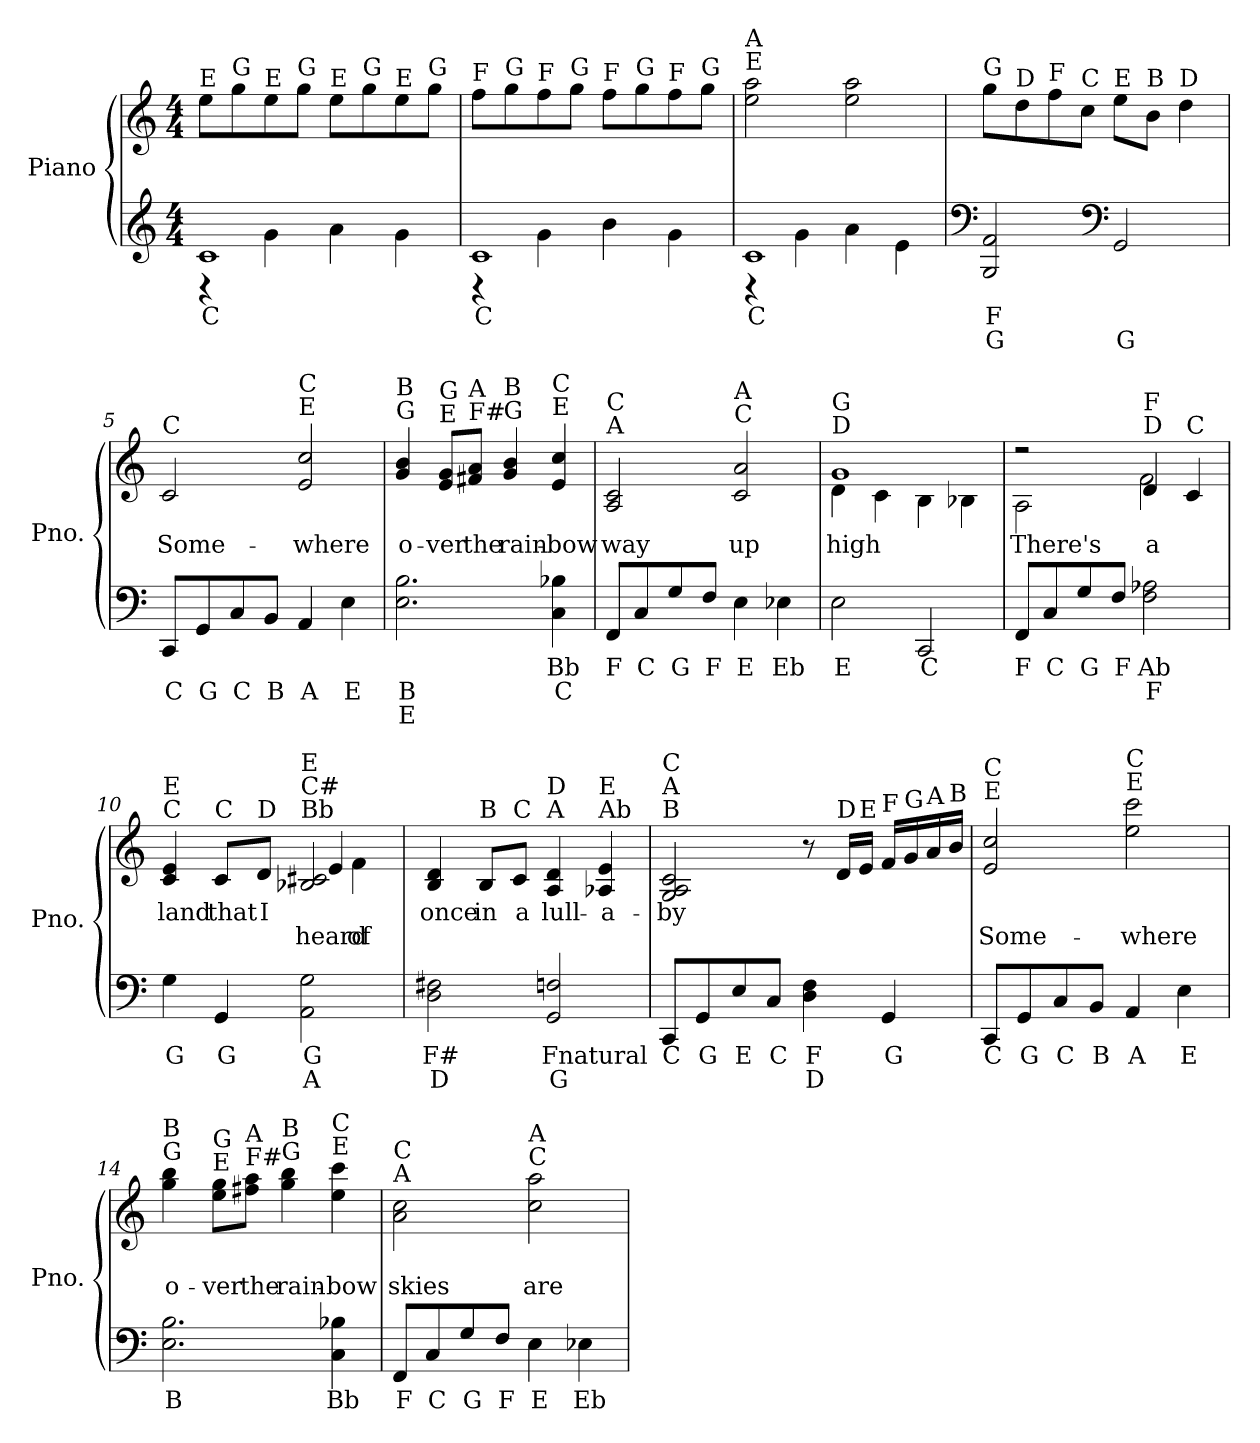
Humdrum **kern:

**kern	**text	**text	**text	**kern	**text	**text
*part1	*part1	*part1	*part1	*part1	*part1	*part1
*staff2	*staff2	*staff2	*staff2	*staff1	*staff1	*staff1
*I"Piano	*	*	*	*	*	*
*I'Pno.	*	*	*	*	*	*
*	*	*	*	*clefG2	*	*
*k[]	*	*	*	*k[]	*	*
*C:	*	*	*	*C:	*	*
*M4/4	*	*	*	*M4/4	*	*
=1	=1	=1	=1	=1	=1	=1
*^	*	*	*	*	*	*
!	!	!	!	!	!LO:TX:a:t=E	!	!
1c	4r	C	.	.	8ee\L	.	.
!	!	!	!	!	!LO:TX:a:t=G	!	!
.	.	.	.	.	8gg\	.	.
!	!	!	!	!	!LO:TX:a:t=E	!	!
.	4g\	.	.	.	8ee\	.	.
!	!	!	!	!	!LO:TX:a:t=G	!	!
.	.	.	.	.	8gg\J	.	.
!	!	!	!	!	!LO:TX:a:t=E	!	!
.	4a\	.	.	.	8ee\L	.	.
!	!	!	!	!	!LO:TX:a:t=G	!	!
.	.	.	.	.	8gg\	.	.
!	!	!	!	!	!LO:TX:a:t=E	!	!
.	4g\	.	.	.	8ee\	.	.
!	!	!	!	!	!LO:TX:a:t=G	!	!
.	.	.	.	.	8gg\J	.	.
=2	=2	=2	=2	=2	=2	=2	=2
!	!	!	!	!	!LO:TX:a:t=F	!	!
1c	4r	C	.	.	8ff\L	.	.
!	!	!	!	!	!LO:TX:a:t=G	!	!
.	.	.	.	.	8gg\	.	.
!	!	!	!	!	!LO:TX:a:t=F	!	!
.	4g\	.	.	.	8ff\	.	.
!	!	!	!	!	!LO:TX:a:t=G	!	!
.	.	.	.	.	8gg\J	.	.
!	!	!	!	!	!LO:TX:a:t=F	!	!
.	4b\	.	.	.	8ff\L	.	.
!	!	!	!	!	!LO:TX:a:t=G	!	!
.	.	.	.	.	8gg\	.	.
!	!	!	!	!	!LO:TX:a:t=F	!	!
.	4g\	.	.	.	8ff\	.	.
!	!	!	!	!	!LO:TX:a:t=G	!	!
.	.	.	.	.	8gg\J	.	.
=3	=3	=3	=3	=3	=3	=3	=3
!	!	!	!	!	!LO:TX:a:t=A\nE	!	!
1c	4r	C	.	.	2ee\ 2aa\	.	.
.	4g\	.	.	.	.	.	.
.	4a\	.	.	.	2ee\ 2aa\	.	.
.	4e\	.	.	.	.	.	.
=4	=4	=4	=4	=4	=4	=4	=4
!	!	!	!	!	!LO:TX:a:t=G	!	!
*v	*v	*	*	*	*	*	*
2G/ 2f/	F	G	.	8gg\L	.	.
!	!	!	!	!LO:TX:a:t=D	!	!
.	.	.	.	8dd\	.	.
!	!	!	!	!LO:TX:a:t=F	!	!
.	.	.	.	8ff\	.	.
!	!	!	!	!LO:TX:a:t=C	!	!
.	.	.	.	8cc\J	.	.
*clefF4	*	*	*	*	*	*
!	!	!	!	!LO:TX:a:t=E	!	!
2GG/	.	G	.	8ee\L	.	.
!	!	!	!	!LO:TX:a:t=B	!	!
.	.	.	.	8b\J	.	.
!	!	!	!	!LO:TX:a:t=D	!	!
.	.	.	.	4dd\	.	.
=5	=5	=5	=5	=5	=5	=5
!	!	!	!	!LO:TX:a:t=C	!	!
8CC/L	.	C	.	2c/	Some-	.
8GG/	.	G	.	.	.	.
8C/	.	C	.	.	.	.
8BB/J	.	B	.	.	.	.
!	!	!	!	!LO:TX:a:t=C\nE	!	!
4AA/	.	A	.	2e/ 2cc/	-where	.
4E\	.	E	.	.	.	.
!!LO:LB:g=z
=6	=6	=6	=6	=6	=6	=6
!	!	!	!	!LO:TX:a:t=B\nG	!	!
2.E\ 2.B\	.	B	E	4g/ 4b/	o-	.
!	!	!	!	!LO:TX:a:t=G\nE	!	!
.	.	.	.	8e/ 8g/L	-ver	.
!	!	!	!	!LO:TX:a:t=A  \nF#	!	!
.	.	.	.	8f#X/ 8a/J	the	.
!	!	!	!	!LO:TX:a:t=B\nG	!	!
.	.	.	.	4g/ 4b/	rain-	.
!	!	!	!	!LO:TX:a:t=C\nE	!	!
4C\ 4B-X\	Bb	C	.	4e/ 4cc/	-bow	.
=7	=7	=7	=7	=7	=7	=7
!	!	!	!	!LO:TX:a:t=C\nA	!	!
8FF/L	F	.	.	2A/ 2c/	way	.
8C/	C	.	.	.	.	.
8G/	G	.	.	.	.	.
8F/J	F	.	.	.	.	.
!	!	!	!	!LO:TX:a:t=A\nC	!	!
4E\	E	.	.	2c/ 2a/	up	.
4E-X\	Eb	.	.	.	.	.
=8	=8	=8	=8	=8	=8	=8
*	*	*	*	*^	*	*
!	!	!	!	!LO:TX:a:t=G\nD	!	!	!
2E\	E	.	.	1g	4d\	high	.
.	.	.	.	.	4c\	.	.
2CC/	C	.	.	.	4B\	.	.
.	.	.	.	.	4B-X\	.	.
=9	=9	=9	=9	=9	=9	=9	=9
8FF/L	F	.	.	2r	2A\	There's	.
8C/	C	.	.	.	.	.	.
8G/	G	.	.	.	.	.	.
8F/J	F	.	.	.	.	.	.
!	!	!	!	!LO:TX:a:t=F\nD	!	!	!
2F\ 2A-X\	Ab	F	.	4d/	2f\	a	.
!	!	!	!	!LO:TX:a:t=C	!	!	!
.	.	.	.	4c/	.	.	.
=10	=10	=10	=10	=10	=10	=10	=10
!	!	!	!	!LO:TX:a:t=E\nC	!	!	!
4G\	G	.	.	4c/ 4e/	2ryy	land	.
!	!	!	!	!LO:TX:a:t=C	!	!	!
4GG/	G	.	.	8c/L	.	that	.
!	!	!	!	!LO:TX:a:t=D	!	!	!
.	.	.	.	8d/J	.	I	.
!	!	!	!	!LO:TX:a:t=E  \nC#\nBb	!	!	!
2AA\ 2G\	G	A	.	2B-X/ 2c#X/	4e/	.	heard
.	.	.	.	.	4f\	.	of
!!LO:LB:g=z
=11	=11	=11	=11	=11	=11	=11	=11
!	!	!	!	!LO:TX:a:t=D\nB	!	!	!
*	*	*	*	*v	*v	*	*
2D\ 2F#X\	F#	D	.	4B/ 4d/	once	.
!	!	!	!	!LO:TX:a:t=B	!	!
.	.	.	.	8B/L	in	.
!	!	!	!	!LO:TX:a:t=C	!	!
.	.	.	.	8c/J	a	.
!	!	!	!	!LO:TX:a:t=D\nA	!	!
2GG/ 2Fn/	Fnatural	G	.	4A/ 4d/	lull-	.
!	!	!	!	!LO:TX:a:t=E\nAb	!	!
.	.	.	.	4A-X/ 4e/	-a-	.
=12	=12	=12	=12	=12	=12	=12
!	!	!	!	!LO:TX:a:t=C\nA\nB	!	!
8CC/L	C	.	.	2G/ 2A/ 2c/	-by	.
8GG/	G	.	.	.	.	.
8E/	E	.	.	.	.	.
8C/J	C	.	.	.	.	.
4D\ 4F\	F	D	.	8r	.	.
!	!	!	!	!LO:TX:a:t=D	!	!
.	.	.	.	16d/LL	.	.
!	!	!	!	!LO:TX:a:t=E	!	!
.	.	.	.	16e/JJ	.	.
!	!	!	!	!LO:TX:a:t=F	!	!
4GG/	G	.	.	16f/LL	.	.
!	!	!	!	!LO:TX:a:t=G	!	!
.	.	.	.	16g/	.	.
!	!	!	!	!LO:TX:a:t=A	!	!
.	.	.	.	16a/	.	.
!	!	!	!	!LO:TX:a:t=B	!	!
.	.	.	.	16b/JJ	.	.
=13	=13	=13	=13	=13	=13	=13
!	!	!	!	!LO:TX:a:t=C\nE	!	!
8CC/L	C	.	.	2e/ 2cc/	.	Some-
8GG/	G	.	.	.	.	.
8C/	C	.	.	.	.	.
8BB/J	B	.	.	.	.	.
!	!	!	!	!LO:TX:a:t=C\nE	!	!
4AA/	A	.	.	2ee\ 2ccc\	.	-where
4E\	E	.	.	.	.	.
=14	=14	=14	=14	=14	=14	=14
!	!	!	!	!LO:TX:a:t=B\nG	!	!
2.E\ 2.B\	B	.	.	4gg\ 4bb\	.	o-
!	!	!	!	!LO:TX:a:t=G\nE	!	!
.	.	.	.	8ee\ 8gg\L	.	-ver
!	!	!	!	!LO:TX:a:t=A \nF#	!	!
.	.	.	.	8ff#X\ 8aa\J	.	the
!	!	!	!	!LO:TX:a:t=B\nG	!	!
.	.	.	.	4gg\ 4bb\	.	rain-
!	!	!	!	!LO:TX:a:t=C\nE	!	!
4C\ 4B-X\	Bb	.	.	4ee\ 4ccc\	.	-bow
=15	=15	=15	=15	=15	=15	=15
!	!	!	!	!LO:TX:a:t=C\nA	!	!
8FF/L	F	.	.	2a\ 2cc\	.	skies
8C/	C	.	.	.	.	.
8G/	G	.	.	.	.	.
8F/J	F	.	.	.	.	.
!	!	!	!	!LO:TX:a:t=A\nC	!	!
4E\	E	.	.	2cc\ 2aa\	.	are
4E-X\	Eb	.	.	.	.	.
=	=	=	=	=	=	=
*-	*-	*-	*-	*-	*-	*-
